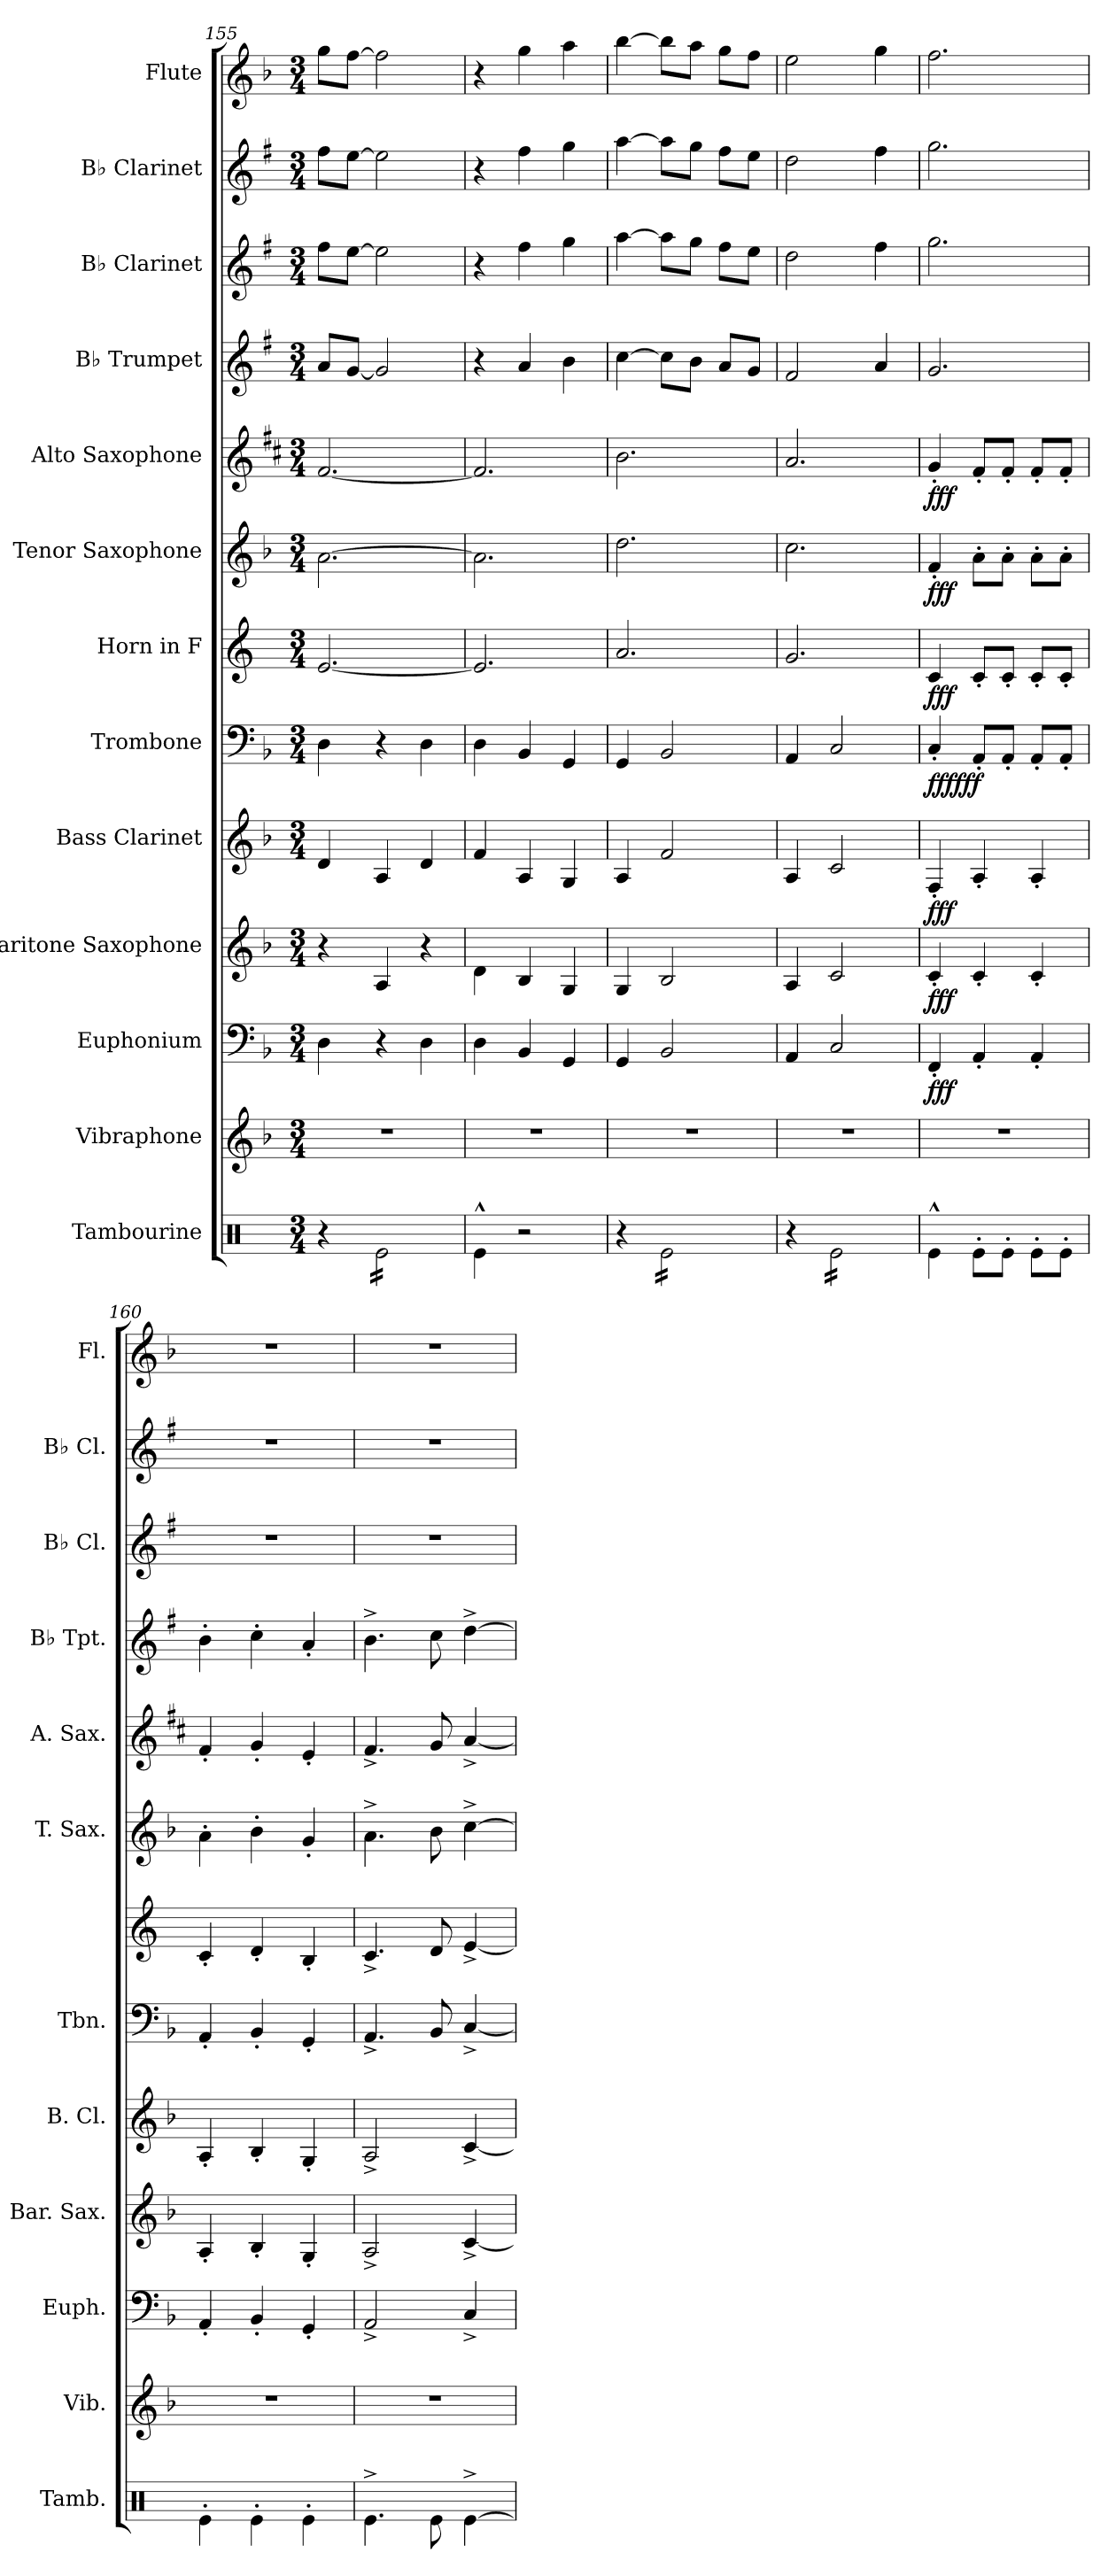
**kern	**kern	**kern	**dynam	**kern	**dynam	**kern	**dynam	**kern	**dynam	**kern	**dynam	**kern	**dynam	**kern	**dynam	**kern	**kern	**kern	**kern
*part13	*part12	*part11	*part11	*part10	*part10	*part9	*part9	*part8	*part8	*part7	*part7	*part6	*part6	*part5	*part5	*part4	*part3	*part2	*part1
*staff13	*staff12	*staff11	*staff11	*staff10	*staff10	*staff9	*staff9	*staff8	*staff8	*staff7	*staff7	*staff6	*staff6	*staff5	*staff5	*staff4	*staff3	*staff2	*staff1
*I"Tambourine	*I"Vibraphone	*I"Euphonium	*	*I"Baritone Saxophone	*	*I"Bass Clarinet	*	*I"Trombone	*	*I"Horn in F	*	*I"Tenor Saxophone	*	*I"Alto Saxophone	*	*I"B♭ Trumpet	*I"B♭ Clarinet	*I"B♭ Clarinet	*I"Flute
*I'Tamb.	*I'Vib.	*I'Euph.	*	*I'Bar. Sax.	*	*I'B. Cl.	*	*I'Tbn.	*	*	*	*I'T. Sax.	*	*I'A. Sax.	*	*I'B♭ Tpt.	*I'B♭ Cl.	*I'B♭ Cl.	*I'Fl.
*clefX	*clefG2	*clefF4	*	*clefG2	*	*clefG2	*	*clefF4	*	*clefG2	*	*clefG2	*	*clefG2	*	*clefG2	*clefG2	*clefG2	*clefG2
*	*	*	*	*ITrd12c21	*	*ITrd8c14	*	*	*	*ITrd4c7	*	*ITrd8c14	*	*ITrd5c9	*	*ITrd1c2	*ITrd1c2	*ITrd1c2	*
*k[]	*k[b-]	*k[b-]	*	*k[b-]	*	*k[b-]	*	*k[b-]	*	*k[b-]	*	*k[b-]	*	*k[b-]	*	*k[b-]	*k[b-]	*k[b-]	*k[b-]
*M3/4	*M3/4	*M3/4	*	*M3/4	*	*M3/4	*	*M3/4	*	*M3/4	*	*M3/4	*	*M3/4	*	*M3/4	*M3/4	*M3/4	*M3/4
=155	=155	=155	=155	=155	=155	=155	=155	=155	=155	=155	=155	=155	=155	=155	=155	=155	=155	=155	=155
!	!	!	!	!	!	!	!	!	!	!	!LO:DY:b	!	!	!	!	!	!	!	!
!	!	!	!	!	!	!	!	!	!	!	!LO:DY:n=1:b	!	!LO:DY:b	!	!	!	!	!	!
!	!	!	!	!	!	!	!	!	!	!	!	!	!LO:DY:n=1:b	!	!LO:DY:b	!	!	!	!
!	!	!	!	!	!	!	!	!	!	!	!	!	!	!	!LO:DY:n=1:b	!	!	!	!
4r	2.r	4D\	.	4r	.	4D/	.	4D\	.	[2.A/	mf mf	[2.A\	mf mf	[2.A/	mf mf	8g/L	8ee\L	8ee\L	8gg\L
.	.	.	.	.	.	.	.	.	.	.	.	.	.	.	.	[8f/J	[8dd\J	[8dd\J	[8ff\J
*tremolo	*	*	*	*	*	*	*	*	*	*	*	*	*	*	*	*	*	*	*
16Re\LL	.	4r	.	4AA/	.	4AA/	.	4r	.	.	.	.	.	.	.	2f/]	2dd\]	2dd\]	2ff\]
16Re\	.	.	.	.	.	.	.	.	.	.	.	.	.	.	.	.	.	.	.
16Re\	.	.	.	.	.	.	.	.	.	.	.	.	.	.	.	.	.	.	.
16Re\	.	.	.	.	.	.	.	.	.	.	.	.	.	.	.	.	.	.	.
16Re\	.	4D\	.	4r	.	4D/	.	4D\	.	.	.	.	.	.	.	.	.	.	.
16Re\	.	.	.	.	.	.	.	.	.	.	.	.	.	.	.	.	.	.	.
16Re\	.	.	.	.	.	.	.	.	.	.	.	.	.	.	.	.	.	.	.
16Re\JJ	.	.	.	.	.	.	.	.	.	.	.	.	.	.	.	.	.	.	.
*Xtremolo	*	*	*	*	*	*	*	*	*	*	*	*	*	*	*	*	*	*	*
=156	=156	=156	=156	=156	=156	=156	=156	=156	=156	=156	=156	=156	=156	=156	=156	=156	=156	=156	=156
4Re^^\	2.r	4D\	.	4D\	.	4F/	.	4D\	.	2.A/]	.	2.A\]	.	2.A/]	.	4r	4r	4r	4r
2r	.	4BB-/	.	4BB-/	.	4AA/	.	4BB-/	.	.	.	.	.	.	.	4g/	4ee\	4ee\	4gg\
.	.	4GG/	.	4GG/	.	4GG/	.	4GG/	.	.	.	.	.	.	.	4a\	4ff\	4ff\	4aa\
=157	=157	=157	=157	=157	=157	=157	=157	=157	=157	=157	=157	=157	=157	=157	=157	=157	=157	=157	=157
4r	2.r	4GG/	.	4GG/	.	4AA/	.	4GG/	.	2.d/	.	2.d\	.	2.d\	.	[4b-\	[4gg\	[4gg\	[4bb-\
*tremolo	*	*	*	*	*	*	*	*	*	*	*	*	*	*	*	*	*	*	*
16Re\LL	.	2BB-/	.	2BB-/	.	2F/	.	2BB-/	.	.	.	.	.	.	.	8b-\L]	8gg\L]	8gg\L]	8bb-\L]
16Re\	.	.	.	.	.	.	.	.	.	.	.	.	.	.	.	.	.	.	.
16Re\	.	.	.	.	.	.	.	.	.	.	.	.	.	.	.	8a\J	8ff\J	8ff\J	8aa\J
16Re\	.	.	.	.	.	.	.	.	.	.	.	.	.	.	.	.	.	.	.
16Re\	.	.	.	.	.	.	.	.	.	.	.	.	.	.	.	8g/L	8ee\L	8ee\L	8gg\L
16Re\	.	.	.	.	.	.	.	.	.	.	.	.	.	.	.	.	.	.	.
16Re\	.	.	.	.	.	.	.	.	.	.	.	.	.	.	.	8f/J	8dd\J	8dd\J	8ff\J
16Re\JJ	.	.	.	.	.	.	.	.	.	.	.	.	.	.	.	.	.	.	.
=158	=158	=158	=158	=158	=158	=158	=158	=158	=158	=158	=158	=158	=158	=158	=158	=158	=158	=158	=158
4r	2.r	4AA/	.	4AA/	.	4AA/	.	4AA/	.	2.c/	.	2.c\	.	2.c/	.	2e/	2cc\	2cc\	2ee\
16Re\LL	.	2C/	.	2C/	.	2C/	.	2C/	.	.	.	.	.	.	.	.	.	.	.
16Re\	.	.	.	.	.	.	.	.	.	.	.	.	.	.	.	.	.	.	.
16Re\	.	.	.	.	.	.	.	.	.	.	.	.	.	.	.	.	.	.	.
16Re\	.	.	.	.	.	.	.	.	.	.	.	.	.	.	.	.	.	.	.
16Re\	.	.	.	.	.	.	.	.	.	.	.	.	.	.	.	4g/	4ee\	4ee\	4gg\
16Re\	.	.	.	.	.	.	.	.	.	.	.	.	.	.	.	.	.	.	.
16Re\	.	.	.	.	.	.	.	.	.	.	.	.	.	.	.	.	.	.	.
16Re\JJ	.	.	.	.	.	.	.	.	.	.	.	.	.	.	.	.	.	.	.
*Xtremolo	*	*	*	*	*	*	*	*	*	*	*	*	*	*	*	*	*	*	*
!!LO:PB:g=z
=159	=159	=159	=159	=159	=159	=159	=159	=159	=159	=159	=159	=159	=159	=159	=159	=159	=159	=159	=159
!	!	!	!LO:DY:b	!	!	!	!	!	!	!	!	!	!	!	!	!	!	!	!
!	!	!	!LO:DY:n=1:b	!	!	!	!	!	!	!	!	!	!	!	!	!	!	!	!
!	!	!	!LO:DY:n=2:b	!	!LO:DY:b	!	!	!	!	!	!	!	!	!	!	!	!	!	!
!	!	!	!	!	!LO:DY:n=1:b	!	!	!	!	!	!	!	!	!	!	!	!	!	!
!	!	!	!	!	!LO:DY:n=2:b	!	!LO:DY:b	!	!	!	!	!	!	!	!	!	!	!	!
!	!	!	!	!	!	!	!LO:DY:n=1:b	!	!	!	!	!	!	!	!	!	!	!	!
!	!	!	!	!	!	!	!LO:DY:n=2:b	!	!LO:DY:b	!	!	!	!	!	!	!	!	!	!
!	!	!	!	!	!	!	!	!	!LO:DY:n=1:b	!	!	!	!	!	!	!	!	!	!
!	!	!	!	!	!	!	!	!	!LO:DY:n=2:b	!	!	!	!	!	!	!	!	!	!
!	!	!	!	!	!	!	!	!	!LO:DY:n=3:b	!	!	!	!	!	!	!	!	!	!
!	!	!	!	!	!	!	!	!	!LO:DY:n=4:b	!	!	!	!	!	!	!	!	!	!
!	!	!	!	!	!	!	!	!	!LO:DY:n=5:b	!	!LO:DY:b	!	!	!	!	!	!	!	!
!	!	!	!	!	!	!	!	!	!	!	!LO:DY:n=1:b	!	!	!	!	!	!	!	!
!	!	!	!	!	!	!	!	!	!	!	!LO:DY:n=2:b	!	!LO:DY:b	!	!	!	!	!	!
!	!	!	!	!	!	!	!	!	!	!	!	!	!LO:DY:n=1:b	!	!	!	!	!	!
!	!	!	!	!	!	!	!	!	!	!	!	!	!LO:DY:n=2:b	!	!LO:DY:b	!	!	!	!
!	!	!	!	!	!	!	!	!	!	!	!	!	!	!	!LO:DY:n=1:b	!	!	!	!
!	!	!	!	!	!	!	!	!	!	!	!	!	!	!	!LO:DY:n=2:b	!	!	!	!
4Re^^\	2.r	4FF'/	f f f	4C'/	f f f	4FF'/	f f f	4C'/	f f f f f f	4F/	f f f	4F'/	f f f	4B-'/	f f f	2.f/	2.ff\	2.ff\	2.ff\
8Re'\L	.	4AA'/	.	4C'/	.	4AA'/	.	8AA'/L	.	8F'/L	.	8A'\L	.	8A'/L	.	.	.	.	.
8Re'\J	.	.	.	.	.	.	.	8AA'/J	.	8F'/J	.	8A'\J	.	8A'/J	.	.	.	.	.
8Re'\L	.	4AA'/	.	4C'/	.	4AA'/	.	8AA'/L	.	8F'/L	.	8A'\L	.	8A'/L	.	.	.	.	.
8Re'\J	.	.	.	.	.	.	.	8AA'/J	.	8F'/J	.	8A'\J	.	8A'/J	.	.	.	.	.
=160	=160	=160	=160	=160	=160	=160	=160	=160	=160	=160	=160	=160	=160	=160	=160	=160	=160	=160	=160
4Re'\	2.r	4AA'/	.	4AA'/	.	4AA'/	.	4AA'/	.	4F'/	.	4A'\	.	4A'/	.	4a'\	2.r	2.r	2.r
4Re'\	.	4BB-'/	.	4BB-'/	.	4BB-'/	.	4BB-'/	.	4G'/	.	4B-'\	.	4B-'/	.	4b-'\	.	.	.
4Re'\	.	4GG'/	.	4GG'/	.	4GG'/	.	4GG'/	.	4E'/	.	4G'/	.	4G'/	.	4g'/	.	.	.
=161	=161	=161	=161	=161	=161	=161	=161	=161	=161	=161	=161	=161	=161	=161	=161	=161	=161	=161	=161
4.Re^\	2.r	2AA^/	.	2AA^/	.	2AA^/	.	4.AA^/	.	4.F^/	.	4.A^\	.	4.A^/	.	4.a^\	2.r	2.r	2.r
8Re\	.	.	.	.	.	.	.	8BB-/	.	8G/	.	8B-\	.	8B-/	.	8b-\	.	.	.
[4Re^\	.	4C^/	.	[4C^/	.	[4C^/	.	[4C^/	.	[4A^/	.	[4c^\	.	[4c^/	.	[4cc^\	.	.	.
=	=	=	=	=	=	=	=	=	=	=	=	=	=	=	=	=	=	=	=
*-	*-	*-	*-	*-	*-	*-	*-	*-	*-	*-	*-	*-	*-	*-	*-	*-	*-	*-	*-
